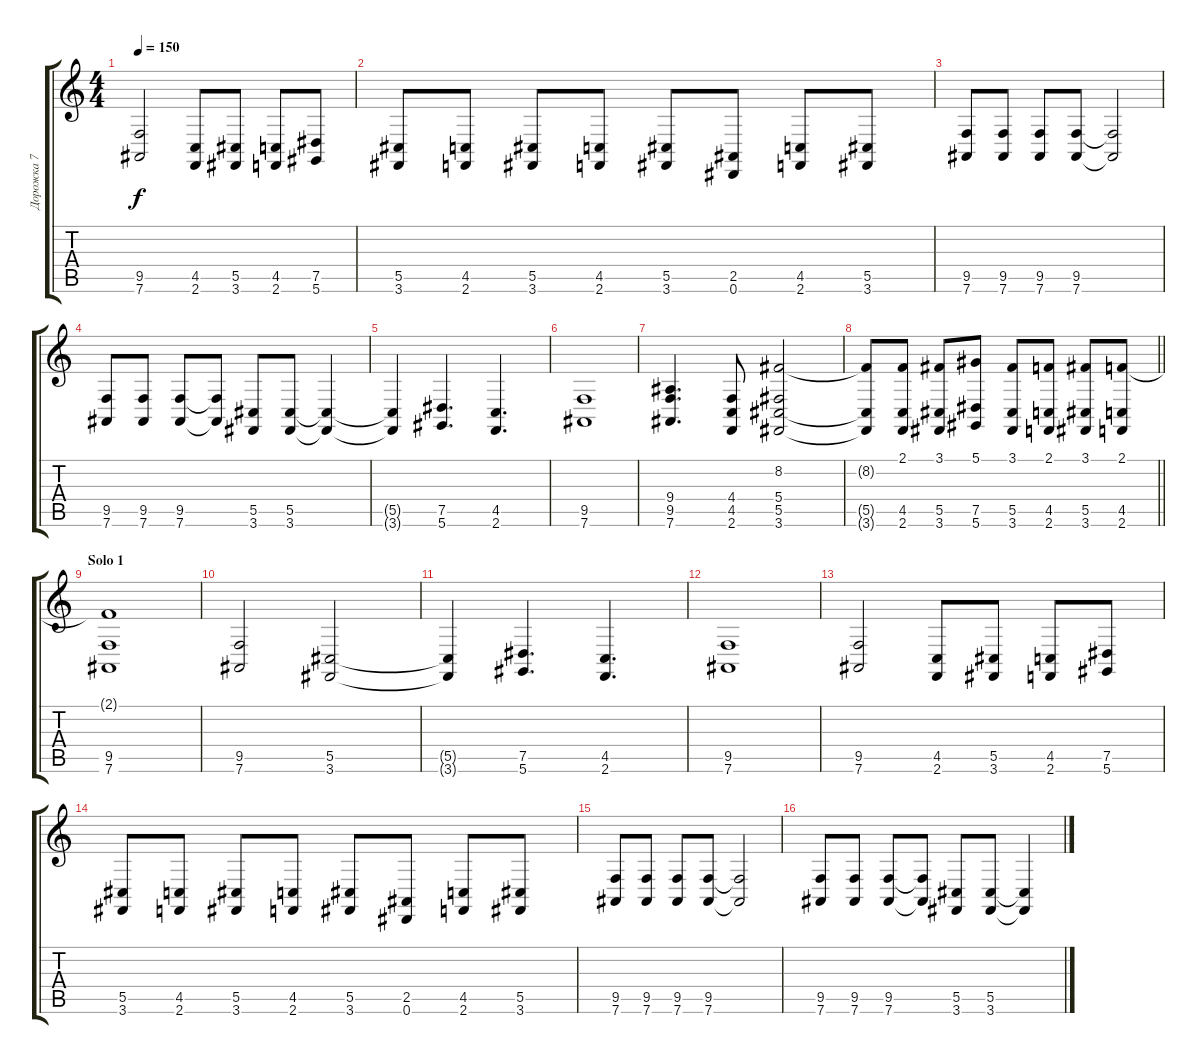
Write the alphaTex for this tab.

\track ("Дорожка 7" "Дорожка 7") {instrument stringensemble1}
\staff {score tabs}
\tuning (Eb4 Bb3 Gb3 Db3 Ab2 Eb2) {hide}
\ts (4 4)
\tempo 150
\clef g2
\ks c
(9.5 7.6).2{dy f} (4.5 2.6).8 (5.5 3.6).8 (4.5 2.6).8 (7.5 5.6).8 |
(5.5 3.6).8 (4.5 2.6).8 (5.5 3.6).8 (4.5 2.6).8 (5.5 3.6).8 (2.5 0.6).8 (4.5 2.6).8 (5.5 3.6).8 |
(9.5 7.6).8 (9.5 7.6).8 (9.5 7.6).8 (9.5 7.6).8 (9.5{t} 7.6{t}).2 |
(9.5 7.6).8 (9.5 7.6).8 (9.5 7.6).8 (9.5{t} 7.6{t}).8 (5.5 3.6).8 (5.5 3.6).8 (5.5{t} 3.6{t}).4 |
(5.5{t} 3.6{t}).4 (7.5 5.6).4{d} (4.5 2.6).4{d} |
(9.5 7.6).1 |
(9.4 9.5 7.6).4{d} (4.4 4.5 2.6).8 (8.2 5.4 5.5 3.6).2 |
\barLineRight lightlight
(8.2{t} 5.5{t} 3.6{t}).8 (2.1 4.5 2.6).8 (3.1 5.5 3.6).8 (5.1 7.5 5.6).8 (3.1 5.5 3.6).8 (2.1 4.5 2.6).8 (3.1 5.5 3.6).8 (2.1 4.5 2.6).8 |
\section ("" "Solo 1")
(2.1{t} 9.5 7.6).1 |
(9.5 7.6).2 (5.5 3.6).2 |
(5.5{t} 3.6{t}).4 (7.5 5.6).4{d} (4.5 2.6).4{d} |
(9.5 7.6).1 |
(9.5 7.6).2 (4.5 2.6).8 (5.5 3.6).8 (4.5 2.6).8 (7.5 5.6).8 |
(5.5 3.6).8 (4.5 2.6).8 (5.5 3.6).8 (4.5 2.6).8 (5.5 3.6).8 (2.5 0.6).8 (4.5 2.6).8 (5.5 3.6).8 |
(9.5 7.6).8 (9.5 7.6).8 (9.5 7.6).8 (9.5 7.6).8 (9.5{t} 7.6{t}).2 |
(9.5 7.6).8 (9.5 7.6).8 (9.5 7.6).8 (9.5{t} 7.6{t}).8 (5.5 3.6).8 (5.5 3.6).8 (5.5{t} 3.6{t}).4
